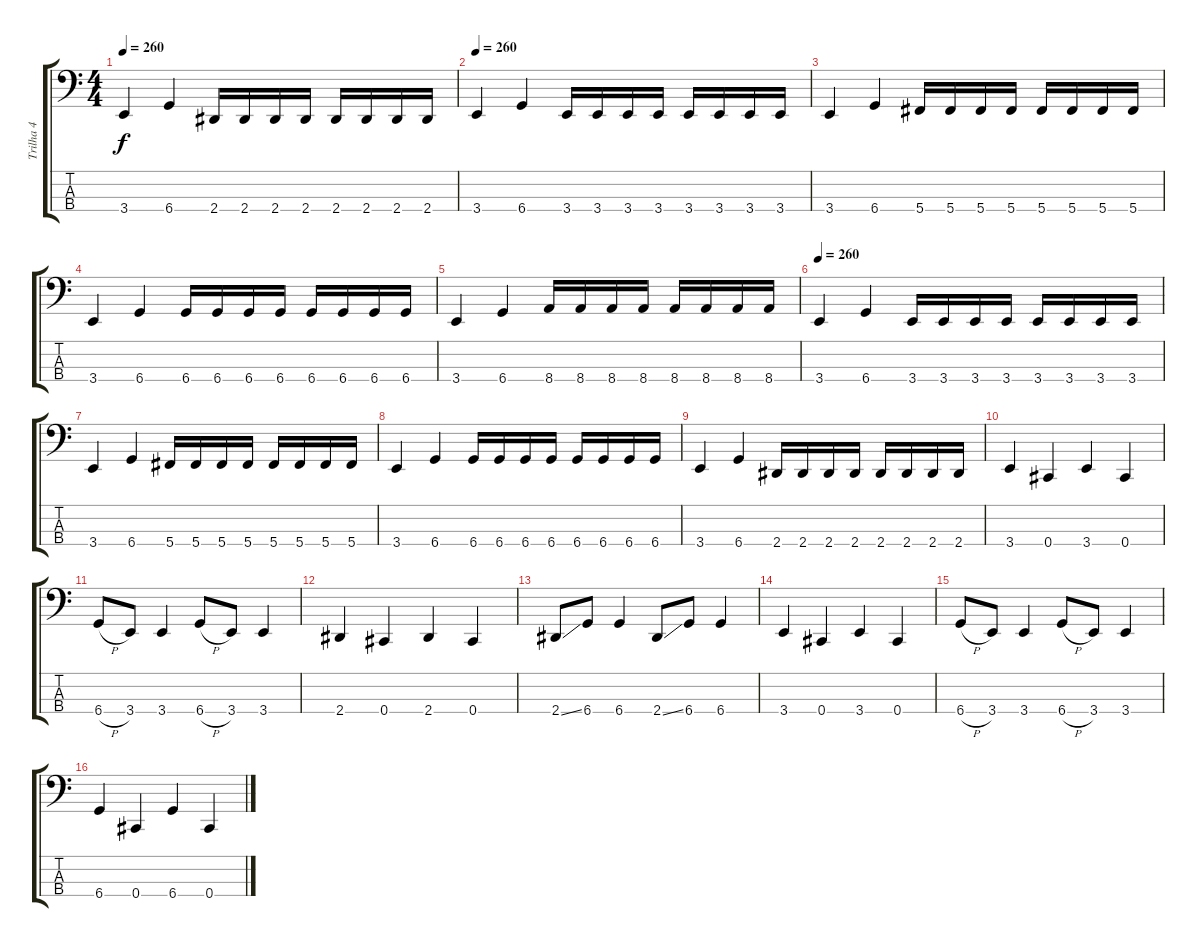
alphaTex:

\track ("Trilha 4" "Trilha 4") {instrument slapbass1}
\staff {score tabs}
\tuning (Gb2 Db2 Ab1 Db1) {hide}
\ts (4 4)
\tempo 260
\clef f4
\ks c
3.4.4{dy f} 6.4.4 2.4.16 2.4.16 2.4.16 2.4.16 2.4.16 2.4.16 2.4.16 2.4.16 |
\tempo 260
3.4.4 6.4.4 3.4.16 3.4.16 3.4.16 3.4.16 3.4.16 3.4.16 3.4.16 3.4.16 |
3.4.4 6.4.4 5.4.16 5.4.16 5.4.16 5.4.16 5.4.16 5.4.16 5.4.16 5.4.16 |
3.4.4 6.4.4 6.4.16 6.4.16 6.4.16 6.4.16 6.4.16 6.4.16 6.4.16 6.4.16 |
3.4.4 6.4.4 8.4.16 8.4.16 8.4.16 8.4.16 8.4.16 8.4.16 8.4.16 8.4.16 |
\tempo 260
3.4.4 6.4.4 3.4.16 3.4.16 3.4.16 3.4.16 3.4.16 3.4.16 3.4.16 3.4.16 |
3.4.4 6.4.4 5.4.16 5.4.16 5.4.16 5.4.16 5.4.16 5.4.16 5.4.16 5.4.16 |
3.4.4 6.4.4 6.4.16 6.4.16 6.4.16 6.4.16 6.4.16 6.4.16 6.4.16 6.4.16 |
3.4.4 6.4.4 2.4.16 2.4.16 2.4.16 2.4.16 2.4.16 2.4.16 2.4.16 2.4.16 |
3.4.4 0.4.4 3.4.4 0.4.4 |
6.4{h}.8 3.4.8 3.4.4 6.4{h}.8 3.4.8 3.4.4 |
2.4.4 0.4.4 2.4.4 0.4.4 |
2.4{ss}.8 6.4.8 6.4.4 2.4{ss}.8 6.4.8 6.4.4 |
3.4.4 0.4.4 3.4.4 0.4.4 |
6.4{h}.8 3.4.8 3.4.4 6.4{h}.8 3.4.8 3.4.4 |
6.4.4 0.4.4 6.4.4 0.4.4
